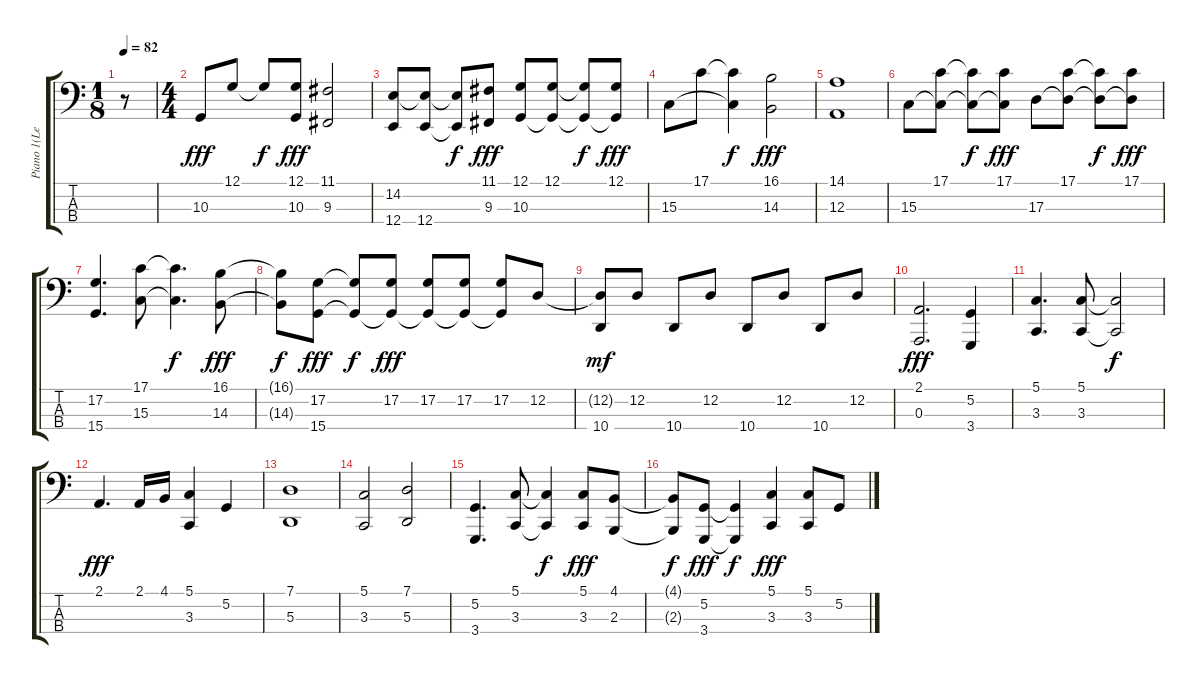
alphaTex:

\track ("Piano 1(Left Hand)" "Piano 1(Le") {instrument acousticgrandpiano}
\staff {score tabs}
\tuning (G2 D2 A1 E1) {hide}
\ts (1 8)
\tempo 82
\clef f4
\ks c
r.8{dy fff instrument acousticgrandpiano} |
\ts (4 4)
10.3.8 12.1.8 12.1{t}.8{dy f} (12.1 10.3).8{dy fff} (11.1 9.3).2 |
(14.2 12.4).8 (14.2{t} 12.4).8 (14.2{t} 12.4{t}).8{dy f} (11.1 9.3).8{dy fff} (12.1 10.3).8 (12.1 10.3{t}).8 (12.1{t} 10.3{t}).8{dy f} (12.1 10.3{t}).8{dy fff} |
15.3.8 17.1.8 (17.1{t} 15.3{t}).4{dy f} (16.1 14.3).2{dy fff} |
(14.1 12.3).1 |
15.3.8 (17.1 15.3{t}).8 (17.1{t} 15.3{t}).8{dy f} (17.1 15.3{t}).8{dy fff} 17.3.8 (17.1 17.3{t}).8 (17.1{t} 17.3{t}).8{dy f} (17.1 17.3{t}).8{dy fff} |
(17.2 15.4).4{d} (17.1 15.3).8 (17.1{t} 15.3{t}).4{d dy f} (16.1 14.3).8{dy fff} |
(16.1{t} 14.3{t}).8{dy f} (17.2 15.4).8{dy fff} (17.2{t} 15.4{t}).8{dy f} (17.2 15.4{t}).8{dy fff} (17.2 15.4{t}).8 (17.2 15.4{t}).8 (17.2 15.4{t}).8 12.2.8 |
(12.2{t} 10.4).8{dy mf} 12.2.8 10.4.8 12.2.8 10.4.8 12.2.8 10.4.8 12.2.8 |
(2.1 0.3).2{d dy fff} (5.2 3.4).4 |
(5.1 3.3).4{d} (5.1 3.3).8 (5.1{t} 3.3{t}).2{dy f} |
2.1.4{d dy fff} 2.1.16 4.1.16 (5.1 3.3).4 5.2.4 |
(7.1 5.3).1 |
(5.1 3.3).2 (7.1 5.3).2 |
(5.2 3.4).4{d} (5.1 3.3).8 (5.1{t} 3.3{t}).4{dy f} (5.1 3.3).8{dy fff} (4.1 2.3).8 |
(4.1{t} 2.3{t}).8{dy f} (5.2 3.4).8{dy fff} (5.2{t} 3.4{t}).4{dy f} (5.1 3.3).4{dy fff} (5.1 3.3).8 5.2.8
